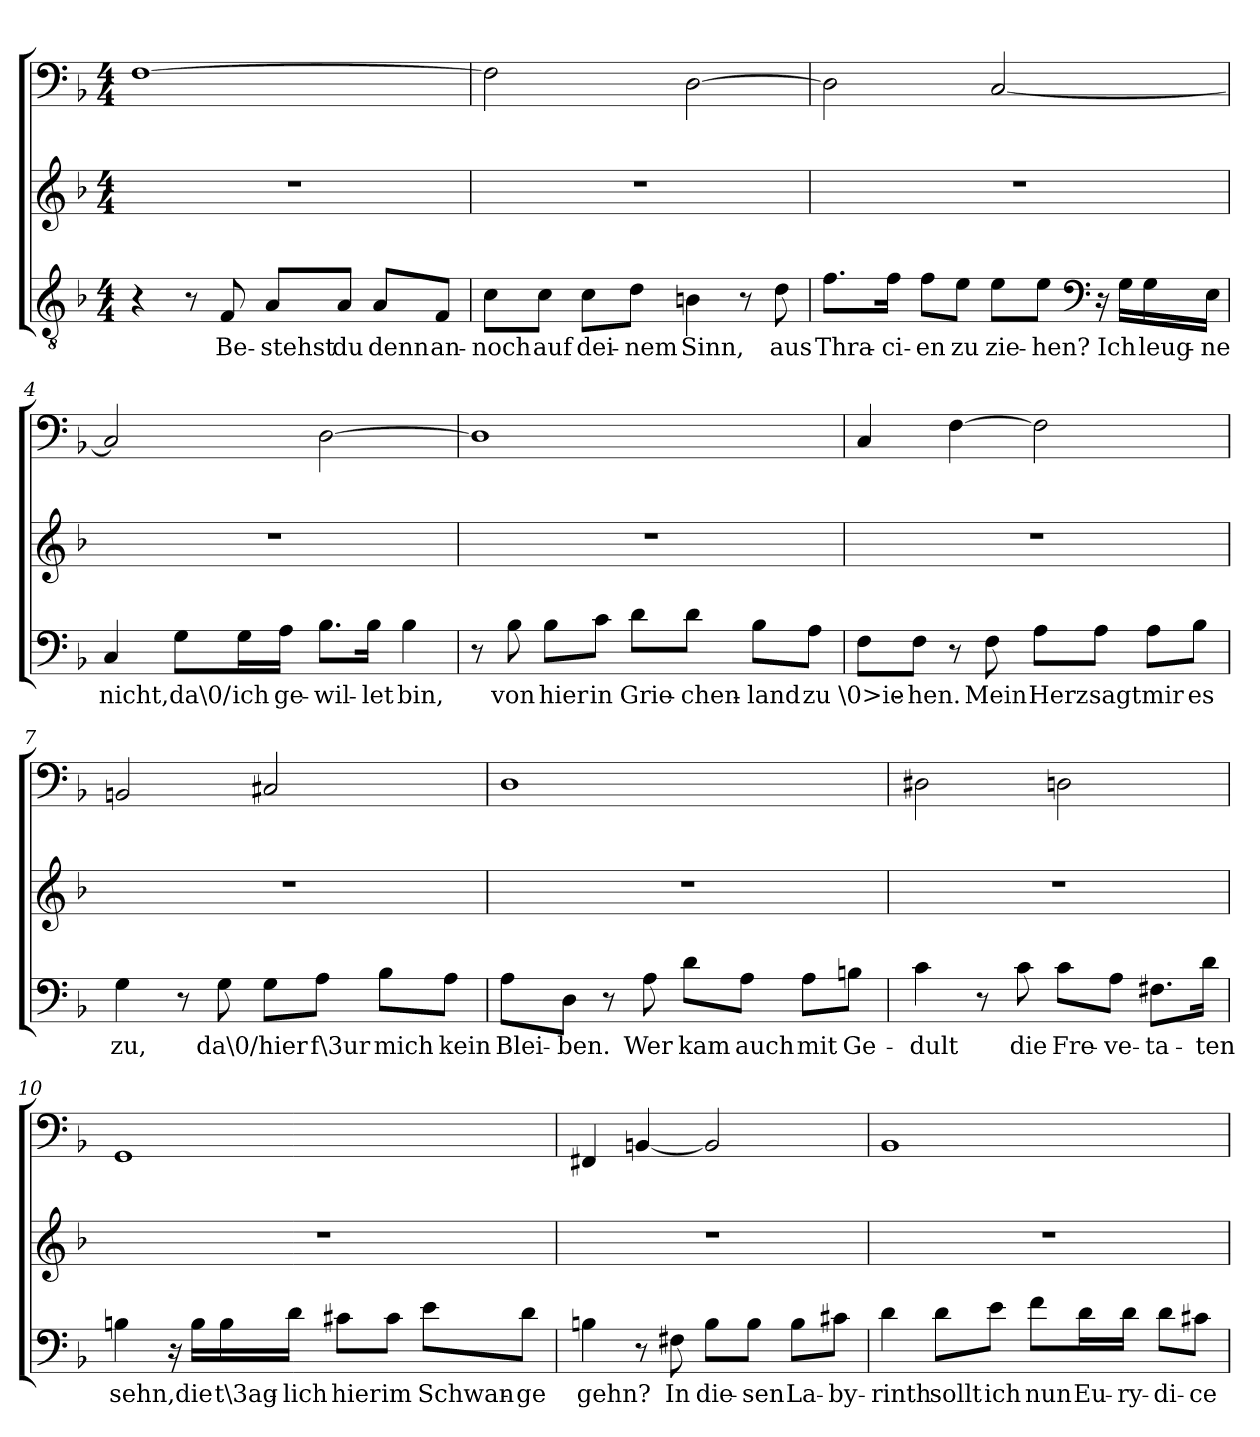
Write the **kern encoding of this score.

**kern	**text	**kern	**kern
*part3	*part3	*part2	*part1
*staff3	*staff3	*staff2	*staff1
*clefGv2	*	*clefG2	*clefF4
*k[b-]	*	*k[b-]	*k[b-]
*d:	*	*d:	*d:
*M4/4	*	*M4/4	*M4/4
=1	=1	=1	=1
4r	.	1r	[1F\
8r	.	.	.
8F/	Be-	.	.
8A/L	-stehst	.	.
8A/J	du	.	.
8A/L	denn	.	.
8F/J	an-	.	.
=2	=2	=2	=2
8c\L	-noch	1r	2F\]
8c\J	auf	.	.
8c\L	dei-	.	.
8d\J	-nem	.	.
4Bn\	Sinn,	.	[2D\
8r	.	.	.
8d\	aus	.	.
=3	=3	=3	=3
8.f\L	Thra-	1r	2D\]
16f\Jk	-ci-	.	.
8f\L	-en	.	.
8e\J	zu	.	.
8e\L	zie-	.	[2C/
8e\J	-hen?	.	.
*clefF4	*	*	*
16r	.	.	.
16G\LL	Ich	.	.
16G\	leug-	.	.
16E\JJ	-ne	.	.
=4	=4	=4	=4
4C/	nicht,	1r	2C/]
8G\L	da\0/	.	.
16G\L	ich	.	.
16A\JJ	ge-	.	.
8.B-\L	-wil-	.	[2D\
16B-\Jk	-let	.	.
4B-\	bin,	.	.
=5	=5	=5	=5
8r	.	1r	1D\]
8B-\	von	.	.
8B-\L	hier	.	.
8c\J	in	.	.
8d\L	Grie-	.	.
8d\J	-chen-	.	.
8B-\L	-land	.	.
8A\J	zu	.	.
=6	=6	=6	=6
8F\L	\0>ie-	1r	4C/
8F\J	-hen.	.	.
8r	.	.	[4F\
8F\	Mein	.	.
8A\L	Herz	.	2F\]
8A\J	sagt	.	.
8A\L	mir	.	.
8B-\J	es	.	.
=7	=7	=7	=7
4G\	zu,	1r	2BBn/
8r	.	.	.
8G\	da\0/	.	.
8G\L	hier	.	2C#X/
8A\J	f\3ur	.	.
8B-\L	mich	.	.
8A\J	kein	.	.
=8	=8	=8	=8
8A\L	Blei-	1r	1D\
8D\J	-ben.	.	.
8r	.	.	.
8A\	Wer	.	.
8d\L	kam	.	.
8A\J	auch	.	.
8A\L	mit	.	.
8Bn\J	Ge-	.	.
=9	=9	=9	=9
4c\	-dult	1r	2D#X\
8r	.	.	.
8c\	die	.	.
8c\L	Fre-	.	2Dn\
8A\J	-ve-	.	.
8.F#X\L	-ta-	.	.
16d\Jk	-ten	.	.
=10	=10	=10	=10
4Bn\	sehn,	1r	1GG/
16r	.	.	.
16B\LL	die	.	.
16B\	t\3ag-	.	.
16d\JJ	-lich	.	.
8c#X\L	hier	.	.
8c#\J	im	.	.
8e\L	Schwan-	.	.
8d\J	-ge	.	.
=11	=11	=11	=11
4Bn\	gehn?	1r	4FF#X/
8r	.	.	[4BBn/
8F#X\	In	.	.
8B\L	die-	.	2BB/]
8B\J	-sen	.	.
8B\L	La-	.	.
8c#X\J	-by-	.	.
=12	=12	=12	=12
4d\	-rinth	1r	1BB-/
8d\L	sollt	.	.
8e\J	ich	.	.
8f\L	nun	.	.
16d\L	Eu-	.	.
16d\JJ	-ry-	.	.
8d\L	-di-	.	.
8c#X\J	-ce	.	.
=	=	=	=
*-	*-	*-	*-
